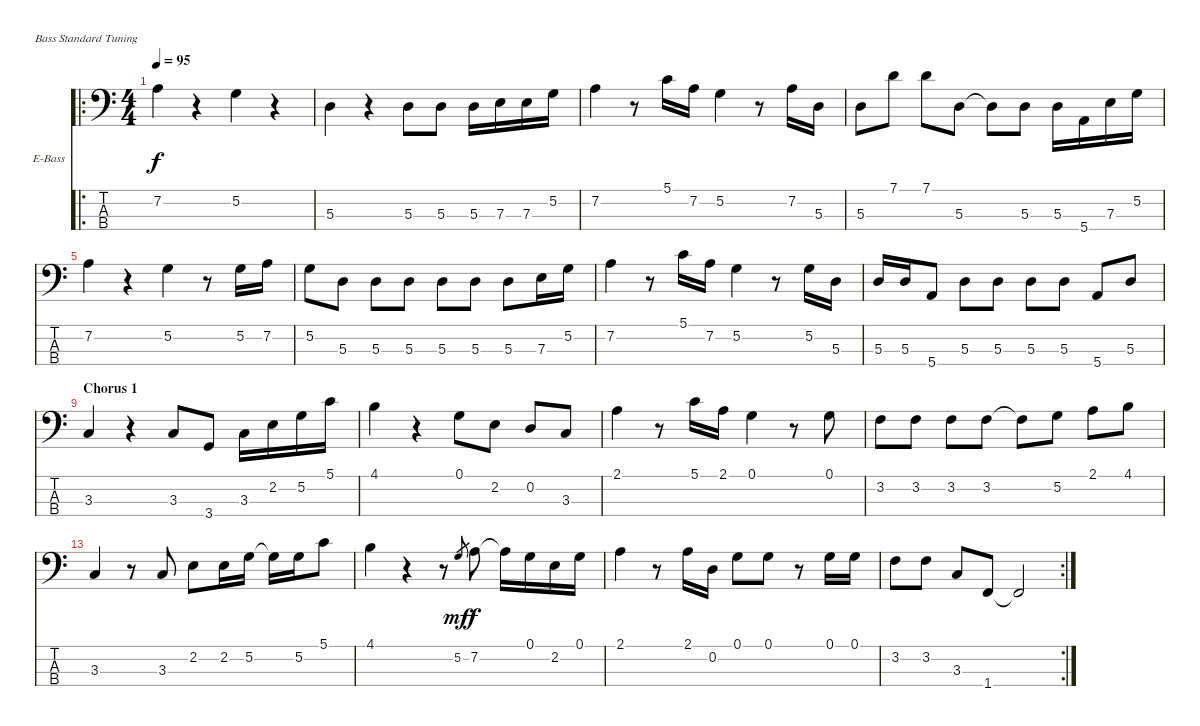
\bracketExtendMode nobrackets
\firstSystemTrackNameOrientation horizontal
\otherSystemsTrackNameOrientation horizontal
\defaultBarNumberDisplay FirstOfSystem
\track ("Bass" "E-Bass") {instrument electricbassfinger}
\staff {score tabs}
\tuning (G2 D2 A1 E1)
\ro
\ts (4 4)
\tempo 95
\clef f4
\scale
0.195846
\ks c
7.2.4{dy f} r.4 5.2.4 r.4 |
\scale
0.25816 5.3.4 r.4 5.3.8 5.3.8 5.3.16 7.3.16 7.3.16 5.2.16 |
\scale
0.25816 7.2.4 r.8 5.1.16 7.2.16 5.2.4 r.8 7.2.16 5.3.16 |
\scale
0.287834 5.3.8 7.1.8 7.1.8 5.3.8 5.3{t}.8 5.3.8 5.3.16 5.4.16 7.3.16 5.2.16 |
\scale
0.221745 7.2.4 r.4 5.2.4 r.8 5.2.16 7.2.16 |
\scale
0.264664 5.2.8 5.3.8 5.3.8 5.3.8 5.3.8 5.3.8 5.3.8 7.3.16 5.2.16 |
\scale
0.248927 7.2.4 r.8 5.1.16 7.2.16 5.2.4 r.8 5.2.16 5.3.16 |
\scale
0.264664 5.3.16 5.3.16 5.4.8 5.3.8 5.3.8 5.3.8 5.3.8 5.4.8 5.3.8 |
\section ("" "Chorus 1")
\scale
0.2723 3.3.4 r.4 3.3.8 3.4.8 3.3.16 2.2.16 5.2.16 5.1.16 |
\scale
0.219092 4.1.4 r.4 0.1.8 2.2.8 0.2.8 3.3.8 |
\scale
0.258216 2.1.4 r.8 5.1.16 2.1.16 0.1.4 r.8 0.1.8 |
\scale
0.250391 3.2.8 3.2.8 3.2.8 3.2.8 3.2{t}.8 5.2.8 2.1.8 4.1.8 |
\scale
0.269795 3.3.4 r.8 3.3.8 2.2.8 2.2.16 5.2.16 5.2{t}.16 5.2.16 5.1.8 |
\scale
0.266862 4.1.4 r.4 r.8 5.2.8{gr dy mf} 7.2.8{dy f} 7.2{t}.16 0.1.16 2.2.16 0.1.16 |
\scale
0.269795 2.1.4 r.8 2.1.16 0.2.16 0.1.8 0.1.8 r.8 0.1.16 0.1.16 |
\rc 2
\scale
0.193548 3.2.8 3.2.8 3.3.8 1.4.8 1.4{t}.2
